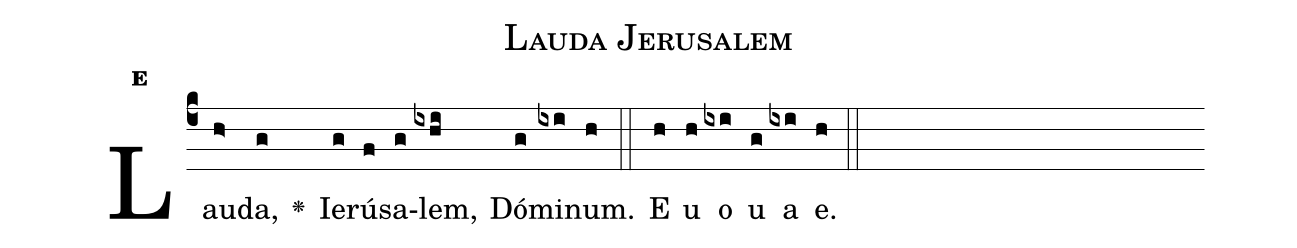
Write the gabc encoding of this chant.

name:Lauda Jerusalem;
office-part:Antiphona;
mode:e;
%%
initial-style: 1;
name: Lauda Ierusalem;
book: Antiphonae & Responsoria/Tomus III, p. 56;
occasion: Psalterium Hebdomada II Feria VI;
office-part: Laudes Ant 3;
user-notes: ;
commentary: ;
annotation: E;
centering-scheme: english;
fontsize: 12;
font: OFLSortsMillGoudy;
height: 11;
width: 4.5;
%%
(c4)Lau(h>)da,(g) <v>\greheightstar</v>() Ie(g)rú(f)sa(g)lem,(ixhi) Dó(g)mi(ixi)num.(h) (::)
E(h) u(h) o(ixi) u(g) a(ixi) e.(h) (::)
